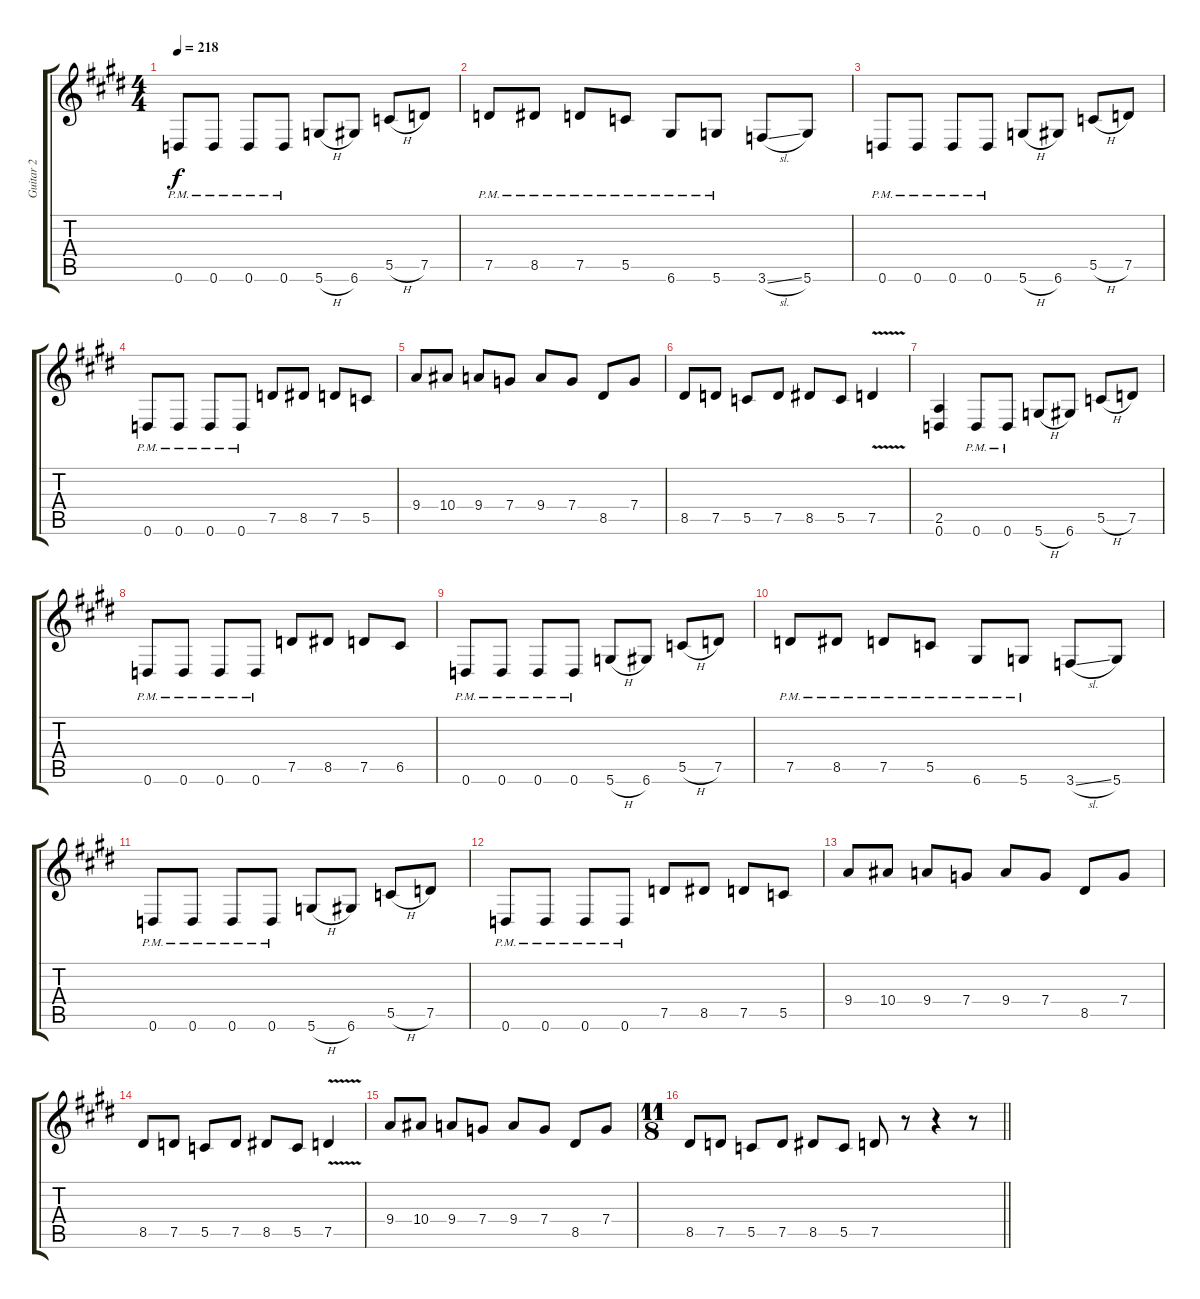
\track ("Guitar 2" "Guitar 2") {instrument distortionguitar}
\staff {score tabs}
\tuning (D4 A3 F3 C3 G2 D2) {hide}
\ts (4 4)
\tempo 218
\clef g2
\ks e
0.6{pm}.8{dy f} 0.6{pm}.8 0.6{pm}.8 0.6{pm}.8 5.6{h}.8 6.6.8 5.5{h}.8 7.5.8 |
7.5{pm}.8 8.5{pm}.8 7.5{pm}.8 5.5{pm}.8 6.6{pm}.8 5.6{pm}.8 3.6{sl}.8 5.6.8 |
0.6{pm}.8 0.6{pm}.8 0.6{pm}.8 0.6{pm}.8 5.6{h}.8 6.6.8 5.5{h}.8 7.5.8 |
0.6{pm}.8 0.6{pm}.8 0.6{pm}.8 0.6{pm}.8 7.5.8 8.5.8 7.5.8 5.5.8 |
9.4.8 10.4.8 9.4.8 7.4.8 9.4.8 7.4.8 8.5.8 7.4.8 |
8.5.8 7.5.8 5.5.8 7.5.8 8.5.8 5.5.8 7.5{v}.4 |
(2.5 0.6).4 0.6{pm}.8 0.6{pm}.8 5.6{h}.8 6.6.8 5.5{h}.8 7.5.8 |
0.6{pm}.8 0.6{pm}.8 0.6{pm}.8 0.6{pm}.8 7.5.8 8.5.8 7.5.8 6.5.8 |
0.6{pm}.8 0.6{pm}.8 0.6{pm}.8 0.6{pm}.8 5.6{h}.8 6.6.8 5.5{h}.8 7.5.8 |
7.5{pm}.8 8.5{pm}.8 7.5{pm}.8 5.5{pm}.8 6.6{pm}.8 5.6{pm}.8 3.6{sl}.8 5.6.8 |
0.6{pm}.8 0.6{pm}.8 0.6{pm}.8 0.6{pm}.8 5.6{h}.8 6.6.8 5.5{h}.8 7.5.8 |
0.6{pm}.8 0.6{pm}.8 0.6{pm}.8 0.6{pm}.8 7.5.8 8.5.8 7.5.8 5.5.8 |
9.4.8 10.4.8 9.4.8 7.4.8 9.4.8 7.4.8 8.5.8 7.4.8 |
8.5.8 7.5.8 5.5.8 7.5.8 8.5.8 5.5.8 7.5{v}.4 |
9.4.8 10.4.8 9.4.8 7.4.8 9.4.8 7.4.8 8.5.8 7.4.8 |
\ts (11 8)
\barLineRight lightlight
8.5.8 7.5.8 5.5.8 7.5.8 8.5.8 5.5.8 7.5.8 r.8 r.4 r.8
